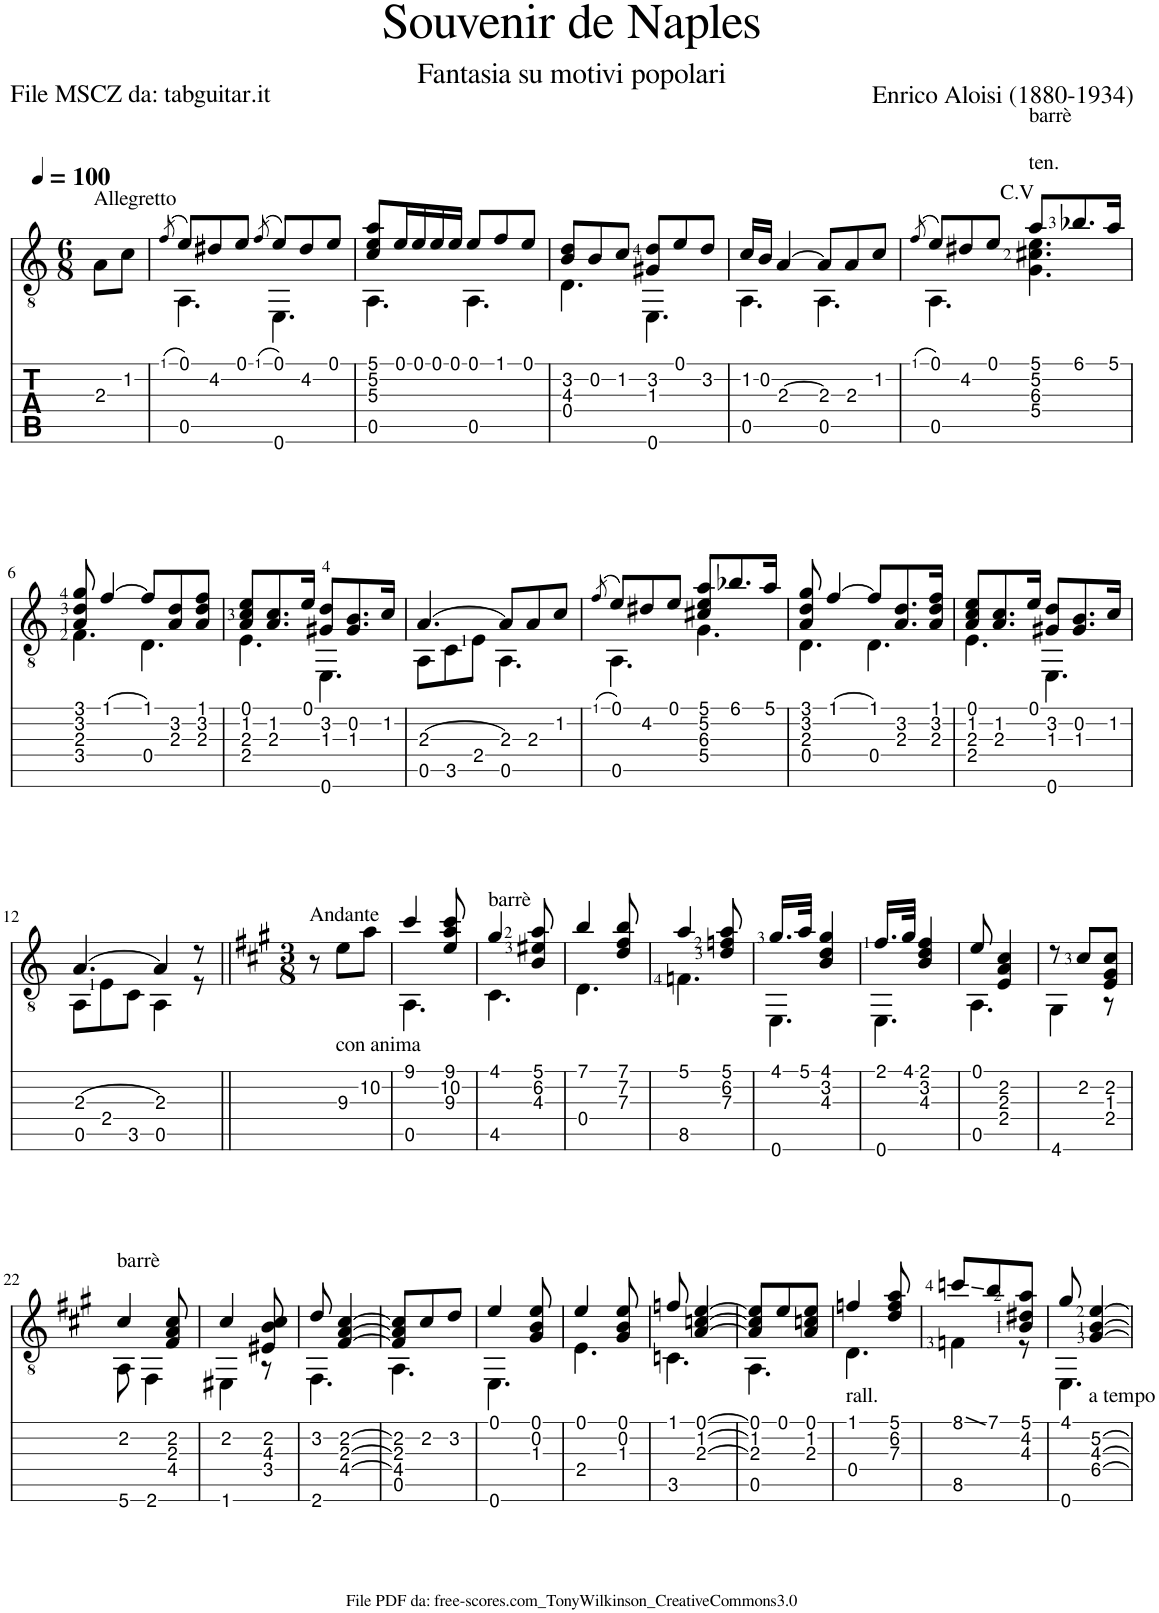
**kern	**kern
*part1	*part1
*staff2	*staff1
*I"Guitar	*
*I'Guit.	*
*stria6	*
*	*clefGv2
*k[]	*k[]
*M6/8	*M6/8
*MM100	*MM100
=	=
!	!LO:TX:a:t=Allegretto
8AL	8A\L
8cJ	8c\J
=1	=1
qf	(8qf/
*^	*^
8eL	4.AA	8e/L)	4.AA\
8d#	.	8d#X/	.
8eJ	.	8e/J	.
qf	.	(8qf/	.
8eL	4.EE	8e/L)	4.EE\
8d#	.	8d#/	.
8eJ	.	8e/J	.
=2	=2	=2	=2
8c\ 8e\ 8a\L	4.AA	8c/ 8e/ 8a/L	4.AA\
16eL	.	16e/L	.
16e	.	16e/	.
16e	.	16e/	.
16eJJ	.	16e/JJ	.
8eL	4.AA	8e/L	4.AA\
8f	.	8f/	.
8eJ	.	8e/J	.
=3	=3	=3	=3
8B\ 8d\L	4.D	8B/ 8d/L	4.D\
8B	.	8B/	.
8cJ	.	8c/J	.
8G#\ 8d\L	4.EE	8G#X/ 8d/L	4.EE\
8e	.	8e/	.
8dJ	.	8d/J	.
=4	=4	=4	=4
16cLL	4.AA	16c/LL	4.AA\
16BJJ	.	16B/JJ	.
[4A	.	[4A/	.
8AL]	4.AA	8A/L]	4.AA\
8A	.	8A/	.
8cJ	.	8c/J	.
=5	=5	=5	=5
qf	.	(8qf/	.
8eL	4.AA	8e/L)	4.AA\
8d#	.	8d#X/	.
8eJ	.	8e/J	.
!	!	!LO:TX:a:t=C.V	!
!	!	!LO:TX:a:t=barrè	!
!	!	!LO:TX:a:t=ten.	!
8aL	4.G 4.c# 4.e	8a/L	4.G\ 4.c#X\ 4.e\
8.b-	.	8.b-X/	.
16aJk	.	16a/Jk	.
!!LO:LB:g=z	!!
=6	=6	=6	=6
8A 8d 8g	4.F	8A/ 8d/ 8g/	4.F\
[4f	.	[4f/	.
8fL]	4.D	8f/L]	4.D\
8A\ 8d\	.	8A/ 8d/	.
8A\ 8d\ 8f\J	.	8A/ 8d/ 8f/J	.
=7	=7	=7	=7
8A\ 8c\ 8e\L	4.E	8A/ 8c/ 8e/L	4.E\
8.A\ 8.c\	.	8.A/ 8.c/	.
16eJk	.	16e/Jk	.
8G#\ 8d\L	4.EE	8G#X/ 8d/L	4.EE\
8.G#\ 8.B\	.	8.G#/ 8.B/	.
16cJk	.	16c/Jk	.
=8	=8	=8	=8
[4.A	8AAL	[4.A/	8AA\L
.	8C	.	8C\
.	8EJ	.	8E\J
8AL]	4.AA	8A/L]	4.AA\
8A	.	8A/	.
8cJ	.	8c/J	.
=9	=9	=9	=9
qf	.	(8qf/	.
8eL	4.AA	8e/L)	4.AA\
8d#	.	8d#X/	.
8eJ	.	8e/J	.
8c#\ 8e\ 8a\L	4.G	8c#X/ 8e/ 8a/L	4.G\
8.b-	.	8.b-X/	.
16aJk	.	16a/Jk	.
=10	=10	=10	=10
8A 8d 8g	4.D	8A/ 8d/ 8g/	4.D\
[4f	.	[4f/	.
8fL]	4.D	8f/L]	4.D\
8.A\ 8.d\	.	8.A/ 8.d/	.
16A\ 16d\ 16f\Jk	.	16A/ 16d/ 16f/Jk	.
=11	=11	=11	=11
8A\ 8c\ 8e\L	4.E	8A/ 8c/ 8e/L	4.E\
8.A\ 8.c\	.	8.A/ 8.c/	.
16eJk	.	16e/Jk	.
8G#\ 8d\L	4.EE	8G#X/ 8d/L	4.EE\
8.G#\ 8.B\	.	8.G#/ 8.B/	.
16cJk	.	16c/Jk	.
!!LO:LB:g=z	!!
=12	=12	=12	=12
[4.A	8AAL	[4.A/	8AA\L
.	8E	.	8E\
.	8CJ	.	8C\J
4A]	4AA	4A/]	4AA\
8r	8r	8r	8r
*v	*v	*	*
*	*v	*v
=13||	=13||
*k[f#c#g#]	*k[f#c#g#]
*M3/8	*M3/8
*^	*^
!	!	!LO:TX:a:t=Andante	!
*v	*v	*	*
*	*v	*v
8r	8r
!LO:TX:a:t=con anima	!
8eL	8e\L
8aJ	8a\J
=14	=14
*^	*^
4cc#	4.AA	4cc#/	4.AA\
8e 8a 8cc#	.	8e/ 8a/ 8cc#/	.
=15	=15	=15	=15
!	!	!LO:TX:a:t=barrè	!
4g#	4.C#	4g#/	4.C#\
8B 8e# 8a	.	8B/ 8e#X/ 8a/	.
=16	=16	=16	=16
4b	4.D	4b/	4.D\
8d 8f# 8b	.	8d/ 8f#/ 8b/	.
=17	=17	=17	=17
4a	4.F	4a/	4.Fn\
8d 8f 8a	.	8d/ 8fn/ 8a/	.
=18	=18	=18	=18
16.g#LL	4.EE	16.g#/LL	4.EE\
32aJJk	.	32a/JJk	.
4B 4d 4g#	.	4B/ 4d/ 4g#/	.
=19	=19	=19	=19
16.f#LL	4.EE	16.f#/LL	4.EE\
32g#JJk	.	32g#/JJk	.
4B 4d 4f#	.	4B/ 4d/ 4f#/	.
=20	=20	=20	=20
8e	4.AA	8e/	4.AA\
4E 4A 4c#	.	4E/ 4A/ 4c#/	.
=21	=21	=21	=21
8r	4GG#	8r	4GG#\
8c#L	.	8c#/L	.
8E\ 8G#\ 8c#\J	8r	8E/ 8G#/ 8c#/J	8r
!!LO:LB:g=z	!!
=22	=22	=22	=22
!	!	!LO:TX:a:t=barrè	!
4c#	8AA	4c#/	8AA\
.	4FF#	.	4FF#\
8F# 8A 8c#	.	8F#/ 8A/ 8c#/	.
=23	=23	=23	=23
4c#	4EE#	4c#/	4EE#X\
8E# 8B 8c#	8r	8E#X/ 8B/ 8c#/	8r
=24	=24	=24	=24
8d	4.FF#	8d/	4.FF#\
[4F# [4A [4c#	.	[4F#/ [4A/ [4c#/	.
=25	=25	=25	=25
8F#]\ 8A]\ 8c#]\L	4.AA	8F#/] 8A/] 8c#/]L	4.AA\
8c#	.	8c#/	.
8dJ	.	8d/J	.
=26	=26	=26	=26
4e	4.EE	4e/	4.EE\
8G# 8B 8e	.	8G#/ 8B/ 8e/	.
=27	=27	=27	=27
4e	4.E	4e/	4.E\
8G# 8B 8e	.	8G#/ 8B/ 8e/	.
=28	=28	=28	=28
8f	4.C	8fn/	4.Cn\
[4A [4c [4e	.	[4A/ [4cn/ [4e/	.
=29	=29	=29	=29
8A]\ 8c]\ 8e]\L	4.AA	8A/] 8c/] 8e/]L	4.AA\
8e	.	8e/	.
8A\ 8c\ 8e\J	.	8A/ 8cn/ 8e/J	.
=30	=30	=30	=30
!LO:TX:a:t=rall.	!	!	!
4f	4.D	4fn/	4.D\
8d 8f 8a	.	8d/ 8f/ 8a/	.
=31	=31	=31	=31
8ccL	4F	8ccn/L	4Fn\
8b	.	8b/	.
8B\ 8d#\ 8a\J	8r	8B/ 8d#X/ 8a/J	8r
=32	=32	=32	=32
8g#	4.EE	8g#/	4.EE\
!LO:TX:a:t=a tempo	!	!	!
[4G# [4B [4e	.	[4G#/ [4B/ [4e/	.
*v	*v	*	*
*	*v	*v
=	=
*-	*-
